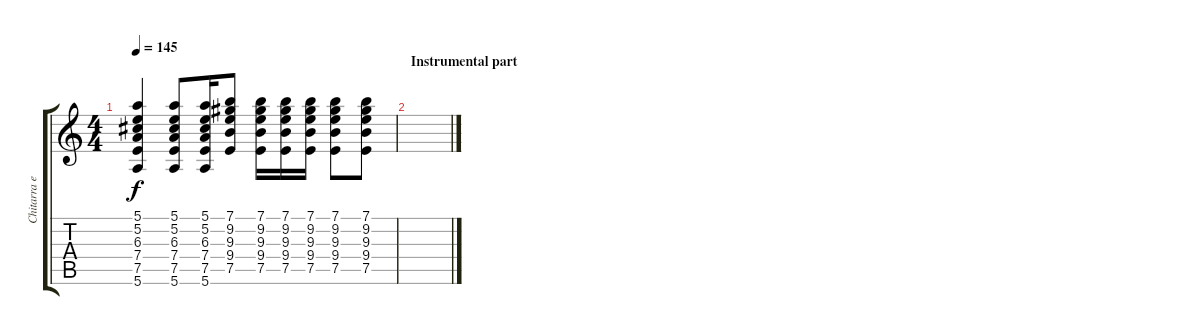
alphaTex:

\track ("Chitarra elettrica" "Chitarra e") {instrument electricguitarclean}
\staff {score tabs}
\tuning (E4 B3 G3 D3 A2 E2) {hide}
\ts (4 4)
\tempo 145
\clef g2
\ks c
(5.1 5.2 6.3 7.4 7.5 5.6).4{dy f} (5.1 5.2 6.3 7.4 7.5 5.6).8 (5.1 5.2 6.3 7.4 7.5 5.6).16 (7.1 9.2 9.3 9.4 7.5).8 (7.1 9.2 9.3 9.4 7.5).16 (7.1 9.2 9.3 9.4 7.5).16 (7.1 9.2 9.3 9.4 7.5).16 (7.1 9.2 9.3 9.4 7.5).8 (7.1 9.2 9.3 9.4 7.5).8 |
\section ("" "Instrumental part")
